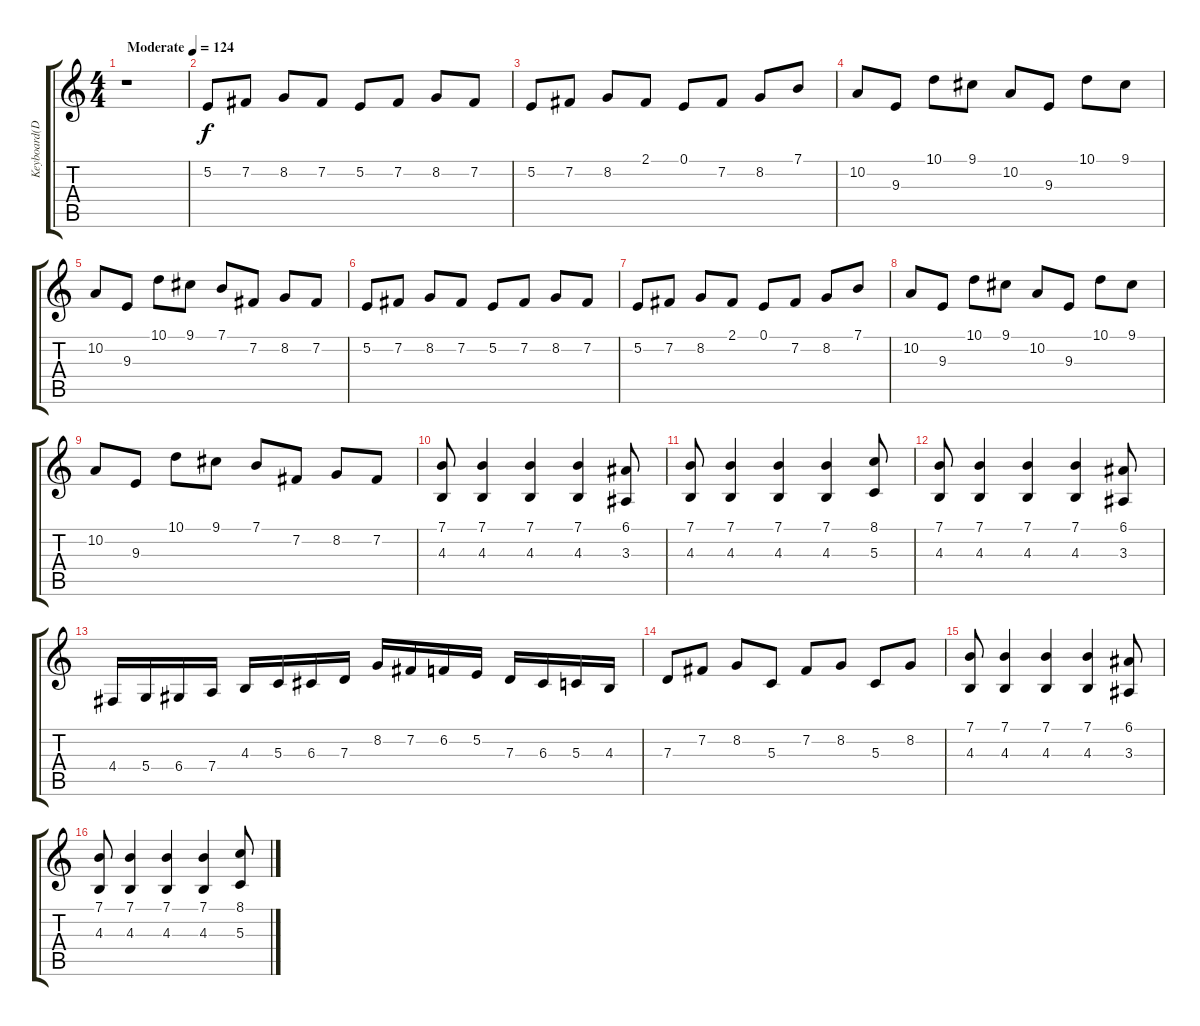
\track ("Keyboard(Djakty)" "Keyboard(D") {instrument stringensemble1}
\staff {score tabs}
\tuning (E4 B3 G3 D3 A2 E2) {hide}
\ts (4 4)
\tempo (124 "Moderate")
\clef g2
\ks c
r.1{dy f instrument stringensemble1} |
5.2.8 7.2.8 8.2.8 7.2.8 5.2.8 7.2.8 8.2.8 7.2.8 |
5.2.8 7.2.8 8.2.8 2.1.8 0.1.8 7.2.8 8.2.8 7.1.8 |
10.2.8 9.3.8 10.1.8 9.1.8 10.2.8 9.3.8 10.1.8 9.1.8 |
10.2.8 9.3.8 10.1.8 9.1.8 7.1.8 7.2.8 8.2.8 7.2.8 |
5.2.8 7.2.8 8.2.8 7.2.8 5.2.8 7.2.8 8.2.8 7.2.8 |
5.2.8 7.2.8 8.2.8 2.1.8 0.1.8 7.2.8 8.2.8 7.1.8 |
10.2.8 9.3.8 10.1.8 9.1.8 10.2.8 9.3.8 10.1.8 9.1.8 |
10.2.8 9.3.8 10.1.8 9.1.8 7.1.8 7.2.8 8.2.8 7.2.8 |
(7.1 4.3).8 (7.1 4.3).4 (7.1 4.3).4 (7.1 4.3).4 (6.1 3.3).8 |
(7.1 4.3).8 (7.1 4.3).4 (7.1 4.3).4 (7.1 4.3).4 (8.1 5.3).8 |
(7.1 4.3).8 (7.1 4.3).4 (7.1 4.3).4 (7.1 4.3).4 (6.1 3.3).8 |
4.4.16 5.4.16 6.4.16 7.4.16 4.3.16 5.3.16 6.3.16 7.3.16 8.2.16 7.2.16 6.2.16 5.2.16 7.3.16 6.3.16 5.3.16 4.3.16 |
7.3.8 7.2.8 8.2.8 5.3.8 7.2.8 8.2.8 5.3.8 8.2.8 |
(7.1 4.3).8 (7.1 4.3).4 (7.1 4.3).4 (7.1 4.3).4 (6.1 3.3).8 |
(7.1 4.3).8 (7.1 4.3).4 (7.1 4.3).4 (7.1 4.3).4 (8.1 5.3).8
